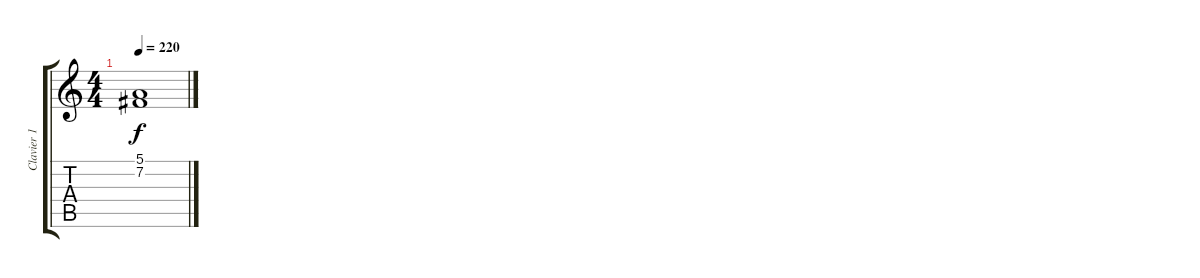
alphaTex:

\track ("Clavier 1" "Clavier 1") {instrument stringensemble1}
\staff {score tabs}
\tuning (E4 B3 G3 D3 A2 E2) {hide}
\ts (4 4)
\tempo 220
\clef g2
\ks c
(5.1 7.2).1{dy f}
